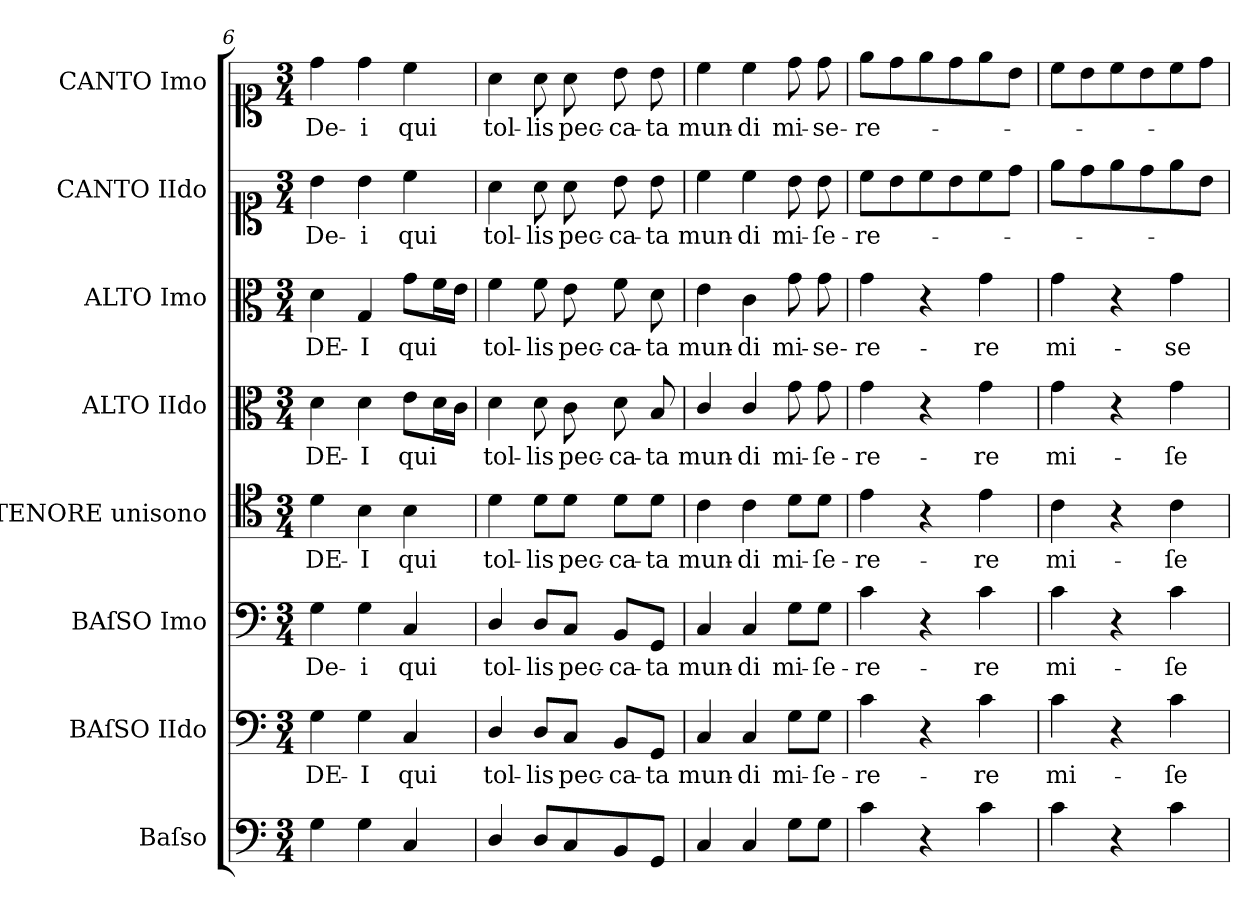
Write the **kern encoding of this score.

**kern	**kern	**text	**kern	**text	**kern	**text	**kern	**text	**kern	**text	**kern	**text	**kern	**text
*part8	*part7	*part7	*part6	*part6	*part5	*part5	*part4	*part4	*part3	*part3	*part2	*part2	*part1	*part1
*staff8	*staff7	*staff7	*staff6	*staff6	*staff5	*staff5	*staff4	*staff4	*staff3	*staff3	*staff2	*staff2	*staff1	*staff1
*I"Baſso	*I"BAſSO IIdo	*	*I"BAſSO Imo	*	*I"TENORE unisono	*	*I"ALTO IIdo	*	*I"ALTO Imo	*	*I"CANTO IIdo	*	*I"CANTO Imo	*
*	*I'B 2	*	*I'B 1	*	*I'T	*	*I'A 2	*	*I'A 1	*	*	*	*	*
*clefF4	*clefF4	*	*clefF4	*	*clefC4	*	*clefC3	*	*clefC3	*	*clefC1	*	*clefC1	*
*k[]	*k[]	*	*k[]	*	*k[]	*	*k[]	*	*k[]	*	*k[]	*	*k[]	*
*C:	*C:	*	*C:	*	*C:	*	*C:	*	*C:	*	*C:	*	*C:	*
*M3/4	*M3/4	*	*M3/4	*	*M3/4	*	*M3/4	*	*M3/4	*	*M3/4	*	*M3/4	*
=6	=6	=6	=6	=6	=6	=6	=6	=6	=6	=6	=6	=6	=6	=6
4G\	4G\	DE-	4G\	De-	4d\	DE-	4d\	DE-	4d\	DE-	4b\	De-	4dd\	De-
4G\	4G\	-I	4G\	-i	4B\	-I	4d\	-I	4G/	-I	4b\	-i	4dd\	-i
4C/	4C/	qui	4C/	qui	4B\	qui	8e\L	qui	8g\L	qui	4cc\	qui	4cc\	qui
.	.	.	.	.	.	.	16d\L	.	16f\L	.	.	.	.	.
.	.	.	.	.	.	.	16c\JJ	.	16e\JJ	.	.	.	.	.
=7	=7	=7	=7	=7	=7	=7	=7	=7	=7	=7	=7	=7	=7	=7
4D/	4D/	tol-	4D/	tol-	4d\	tol-	4d\	tol-	4f\	tol-	4a\	tol-	4a\	tol-
8D/L	8D/L	-lis	8D/L	-lis	8d\L	-lis	8d\	-lis	8f\	-lis	8a\	-lis	8a\	-lis
8C/	8C/J	pec-	8C/J	pec-	8d\J	pec-	8c\	pec-	8e\	pec-	8a\	pec-	8a\	pec-
8BB/	8BB/L	-ca-	8BB/L	-ca-	8d\L	-ca-	8d\	-ca-	8f\	-ca-	8b\	-ca-	8b\	-ca-
8GG/J	8GG/J	-ta	8GG/J	-ta	8d\J	-ta	8B/	-ta	8d\	-ta	8b\	-ta	8b\	-ta
=8	=8	=8	=8	=8	=8	=8	=8	=8	=8	=8	=8	=8	=8	=8
4C/	4C/	mun-	4C/	mun-	4c\	mun-	4c/	mun-	4e\	mun-	4cc\	mun-	4cc\	mun-
4C/	4C/	-di	4C/	-di	4c\	-di	4c/	-di	4c\	-di	4cc\	-di	4cc\	-di
8G\L	8G\L	mi-	8G\L	mi-	8d\L	mi-	8g\	mi-	8g\	mi-	8b\	mi-	8dd\	mi-
8G\J	8G\J	-ſe-	8G\J	-ſe-	8d\J	-ſe-	8g\	-ſe-	8g\	-se-	8b\	-ſe-	8dd\	-se-
=9	=9	=9	=9	=9	=9	=9	=9	=9	=9	=9	=9	=9	=9	=9
4c\	4c\	-re-	4c\	-re-	4e\	-re-	4g\	-re-	4g\	-re-	8cc\L	-re-	8ee\L	-re-
.	.	.	.	.	.	.	.	.	.	.	8b\	.	8dd\	.
4r	4r	.	4r	.	4r	.	4r	.	4r	.	8cc\	.	8ee\	.
.	.	.	.	.	.	.	.	.	.	.	8b\	.	8dd\	.
4c\	4c\	-re	4c\	-re	4e\	-re	4g\	-re	4g\	-re	8cc\	.	8ee\	.
.	.	.	.	.	.	.	.	.	.	.	8dd\J	.	8b\J	.
=10	=10	=10	=10	=10	=10	=10	=10	=10	=10	=10	=10	=10	=10	=10
4c\	4c\	mi-	4c\	mi-	4c\	mi-	4g\	mi-	4g\	mi-	8ee\L	.	8cc\L	.
.	.	.	.	.	.	.	.	.	.	.	8dd\	.	8b\	.
4r	4r	.	4r	.	4r	.	4r	.	4r	.	8ee\	.	8cc\	.
.	.	.	.	.	.	.	.	.	.	.	8dd\	.	8b\	.
4c\	4c\	-ſe-	4c\	-ſe-	4c\	-ſe-	4g\	-ſe-	4g\	-se-	8ee\	.	8cc\	.
.	.	.	.	.	.	.	.	.	.	.	8b\J	.	8dd\J	.
=	=	=	=	=	=	=	=	=	=	=	=	=	=	=
*-	*-	*-	*-	*-	*-	*-	*-	*-	*-	*-	*-	*-	*-	*-
